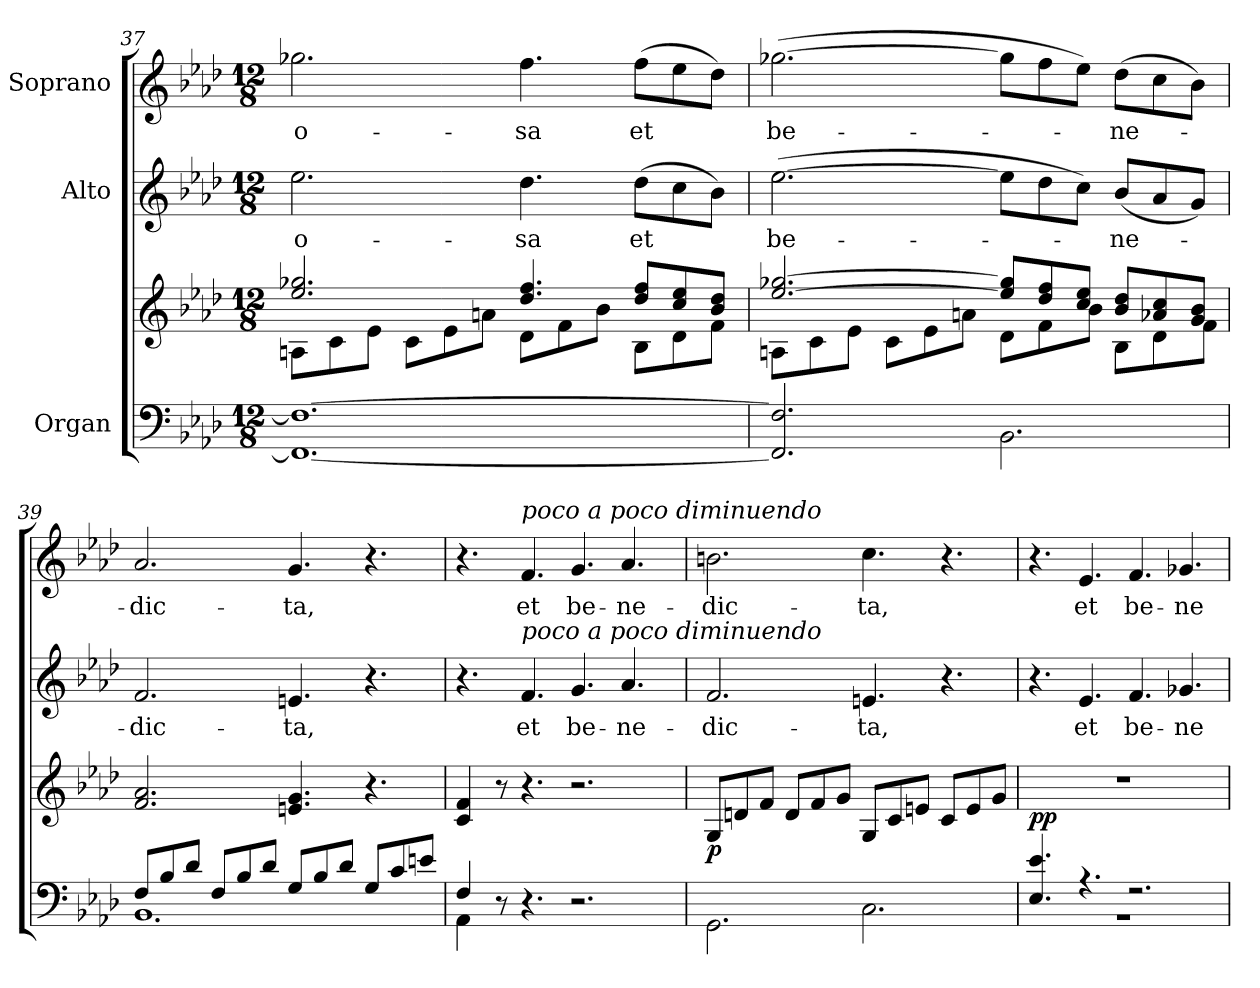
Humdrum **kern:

**kern	**kern	**dynam	**kern	**text	**kern	**text
*part3	*part3	*part3	*part2	*part2	*part1	*part1
*staff4	*staff3	*staff3/4	*staff2	*staff2	*staff1	*staff1
*I"Organ	*	*	*I"Alto	*	*I"Soprano	*
!!LO:PB:g=z
*clefF4	*clefG2	*	*clefG2	*	*clefG2	*
*k[b-e-a-d-]	*k[b-e-a-d-]	*	*k[b-e-a-d-]	*	*k[b-e-a-d-]	*
*A-:	*A-:	*	*A-:	*	*A-:	*
*M12/8	*M12/8	*	*M12/8	*	*M12/8	*
=37	=37	=37	=37	=37	=37	=37
*	*^	*	*	*	*	*
!	!	!	!	!	!LO:LY:b:color=#000000	!	!
!	!	!	!	!	!	!	!LO:LY:b:color=#000000
1.FFi_< 1.Fi_>	2.ee-i/ 2.gg-Xi	8Ani\L	.	2.ee-i\	-o-	2.gg-Xi\	-o-
.	.	8ci\	.	.	.	.	.
.	.	8e-i\J	.	.	.	.	.
.	.	8ci\L	.	.	.	.	.
.	.	8e-i\	.	.	.	.	.
.	.	8ani\J	.	.	.	.	.
!	!	!	!	!	!LO:LY:b:color=#000000	!	!
!	!	!	!	!	!	!	!LO:LY:b:color=#000000
.	4.dd-i/ 4.ffi	8d-i\L	.	4.dd-i\	-sa	4.ffi\	-sa
.	.	8fi\	.	.	.	.	.
.	.	8b-i\J	.	.	.	.	.
!	!	!	!	!	!LO:LY:b:color=#000000	!	!
!	!	!	!	!	!	!	!LO:LY:b:color=#000000
.	8dd-i/ 8ffiL	8B-i\L	.	(8dd-i\L	et	(8ffi\L	et
.	8cci/ 8ee-i	8d-i\	.	8cci\	.	8ee-i\	.
.	8b-i/ 8dd-iJ	8fi\J	.	8b-i\J)	.	8dd-i\J)	.
=38	=38	=38	=38	=38	=38	=38	=38
!	!	!	!	!	!LO:LY:b:color=#000000	!	!
!	!	!	!	!	!	!	!LO:LY:b:color=#000000
2.FFi/] 2.Fi]	[>2.ee-i/ [>2.gg-Xi	8Ani\L	.	([>2.ee-i\	be-	([>2.gg-Xi\	be-
.	.	8ci\	.	.	.	.	.
.	.	8e-i\J	.	.	.	.	.
.	.	8ci\L	.	.	.	.	.
.	.	8e-i\	.	.	.	.	.
.	.	8ani\J	.	.	.	.	.
2.BB-i\	8ee-i/] 8gg-i]L	8d-i\L	.	8ee-i\L]	.	8gg-i\L]	.
.	8dd-i/ 8ffi	8fi\	.	8dd-i\	.	8ffi\	.
.	8cci/ 8ee-iJ	8b-i\J	.	8cci\J)	.	8ee-i\J)	.
!	!	!	!	!	!LO:LY:b:color=#000000	!	!
!	!	!	!	!	!	!	!LO:LY:b:color=#000000
.	8b-i/ 8dd-iL	8B-i\L	.	(8b-i/L	-ne-	(8dd-i\L	-ne-
.	8a-Xi/ 8cci	8d-i\	.	8a-i/	.	8cci\	.
.	8gi/ 8b-iJ	8fi\J	.	8gi/J)	.	8b-i\J)	.
*	*v	*v	*	*	*	*	*
=39	=39	=39	=39	=39	=39	=39
*^	*	*	*	*	*	*
*	*	*^	*	*	*	*	*
!	!	!	!	!	!	!LO:LY:b:color=#000000	!	!
*	*	*v	*v	*	*	*	*	*
*	*	*^	*	*	*	*	*
!	!	!	!	!	!	!	!	!LO:LY:b:color=#000000
*	*	*v	*v	*	*	*	*	*
8Fi/L	1.BB-i	2.fi/ 2.a-i	.	2.fi/	-dic-	2.a-i/	-dic-
8B-i/	.	.	.	.	.	.	.
8d-i/J	.	.	.	.	.	.	.
8Fi/L	.	.	.	.	.	.	.
8B-i/	.	.	.	.	.	.	.
8d-i/J	.	.	.	.	.	.	.
!	!	!	!	!	!LO:LY:b:color=#000000	!	!
!	!	!	!	!	!	!	!LO:LY:b:color=#000000
8Gi/L	.	4.eni/ 4.gi	.	4.eni/	-ta,	4.gi/	-ta,
8B-i/	.	.	.	.	.	.	.
8d-i/J	.	.	.	.	.	.	.
8Gi/L	.	4.r	.	4.r	.	4.r	.
8ci/	.	.	.	.	.	.	.
8eni/J	.	.	.	.	.	.	.
!!LO:LB:g=z
=40	=40	=40	=40	=40	=40	=40	=40
4Fi/	4AA-i\	4ci/ 4fi	.	4.r	.	4.r	.
8r	1ryy	8r	.	.	.	.	.
!	!	!	!	!	!LO:LY:b:color=#000000	!	!
!	!	!	!	!	!	!LO:TX:a:i:t=poco  a  poco  diminuendo	!
!	!	!	!	!LO:TX:a:i:t=poco  a  poco  diminuendo	!	!	!
!	!	!	!	!	!	!	!LO:LY:b:color=#000000
4.r	.	4.r	.	4.fi/	et	4.fi/	et
!	!	!	!	!	!LO:LY:b:color=#000000	!	!
!	!	!	!	!	!	!	!LO:LY:b:color=#000000
2.r	.	2.r	.	4.gi/	be-	4.gi/	be-
!	!	!	!	!	!LO:LY:b:color=#000000	!	!
!	!	!	!	!	!	!	!LO:LY:b:color=#000000
.	.	.	.	4.a-i/	-ne-	4.a-i/	-ne-
.	4ryy	.	.	.	.	.	.
*v	*v	*	*	*	*	*	*
=41	=41	=41	=41	=41	=41	=41
*^	*	*	*	*	*	*
!	!	!	!	!	!LO:LY:b:color=#000000	!	!
*v	*v	*	*	*	*	*	*
*^	*	*	*	*	*	*
!LO:TX:b:i:t=Ped.	!	!	!	!	!	!	!
!	!	!	!	!	!	!	!LO:LY:b:color=#000000
*v	*v	*	*	*	*	*	*
2.GGi\	8Gi/L	p	2.fi/	-dic-	2.bni\	-dic-
.	8dni/	.	.	.	.	.
.	8fi/J	.	.	.	.	.
.	8di/L	.	.	.	.	.
.	8fi/	.	.	.	.	.
.	8gi/J	.	.	.	.	.
!	!	!	!	!LO:LY:b:color=#000000	!	!
!	!	!	!	!	!	!LO:LY:b:color=#000000
2.Ci\	8Gi/L	.	4.eni/	-ta,	4.cci\	-ta,
.	8ci/	.	.	.	.	.
.	8eni/J	.	.	.	.	.
.	8ci/L	.	4.r	.	4.r	.
.	8ei/	.	.	.	.	.
.	8gi/J	.	.	.	.	.
=42	=42	=42	=42	=42	=42	=42
*^	*	*	*	*	*	*
!	!LO:N:vis=1	!LO:N:vis=1	!	!	!	!	!
4.E-i/ 4.e-i	1.r	1.r	pp	4.r	.	4.r	.
!	!	!	!	!	!LO:LY:b:color=#000000	!	!
!	!	!	!	!	!	!	!LO:LY:b:color=#000000
4.r	.	.	.	4.e-i/	et	4.e-i/	et
!	!	!	!	!	!LO:LY:b:color=#000000	!	!
!	!	!	!	!	!	!	!LO:LY:b:color=#000000
2.r	.	.	.	4.fi/	be-	4.fi/	be-
!	!	!	!	!	!LO:LY:b:color=#000000	!	!
!	!	!	!	!	!	!	!LO:LY:b:color=#000000
.	.	.	.	4.g-Xi/	-ne-	4.g-Xi/	-ne-
*v	*v	*	*	*	*	*	*
=	=	=	=	=	=	=
*-	*-	*-	*-	*-	*-	*-
